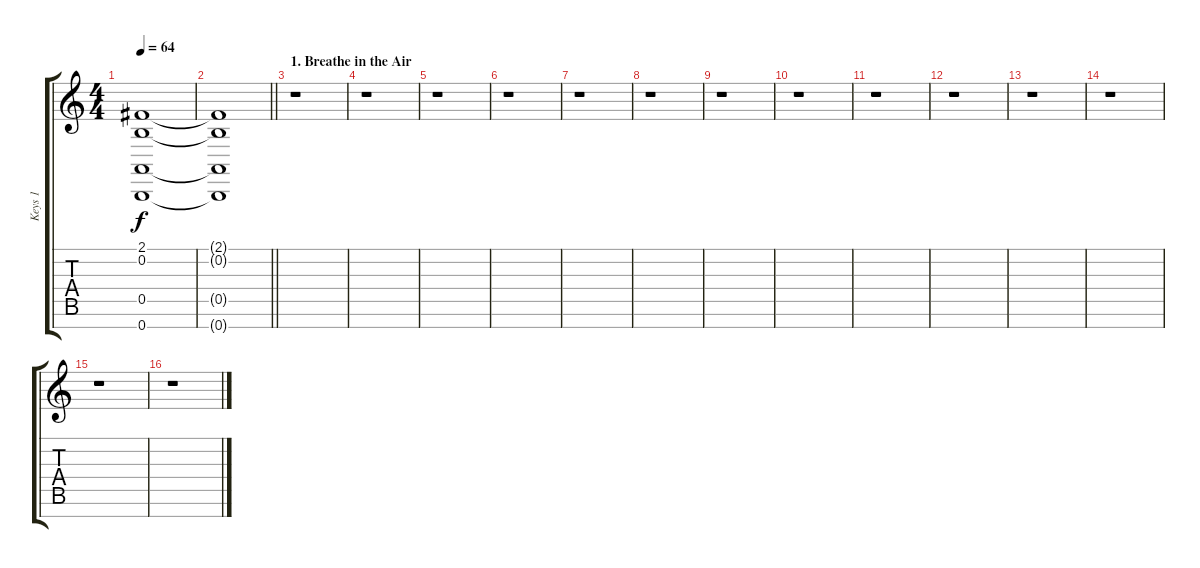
\track ("Keys 1" "Keys 1") {instrument drawbarorgan}
\staff {score tabs}
\tuning (E4 B3 G3 D3 A2 E2 B1) {hide}
\ts (4 4)
\tempo 64
\clef g2
\ks c
(2.1{t} 0.2{t} 0.5{t} 0.7{t}).1{dy f} |
\barLineRight lightlight
(2.1{t} 0.2{t} 0.5{t} 0.7{t}).1 |
\section ("" "1. Breathe in the Air")
r.1 |
r.1 |
r.1 |
r.1 |
r.1 |
r.1 |
r.1 |
r.1 |
r.1 |
r.1 |
r.1 |
r.1 |
r.1 |
r.1
